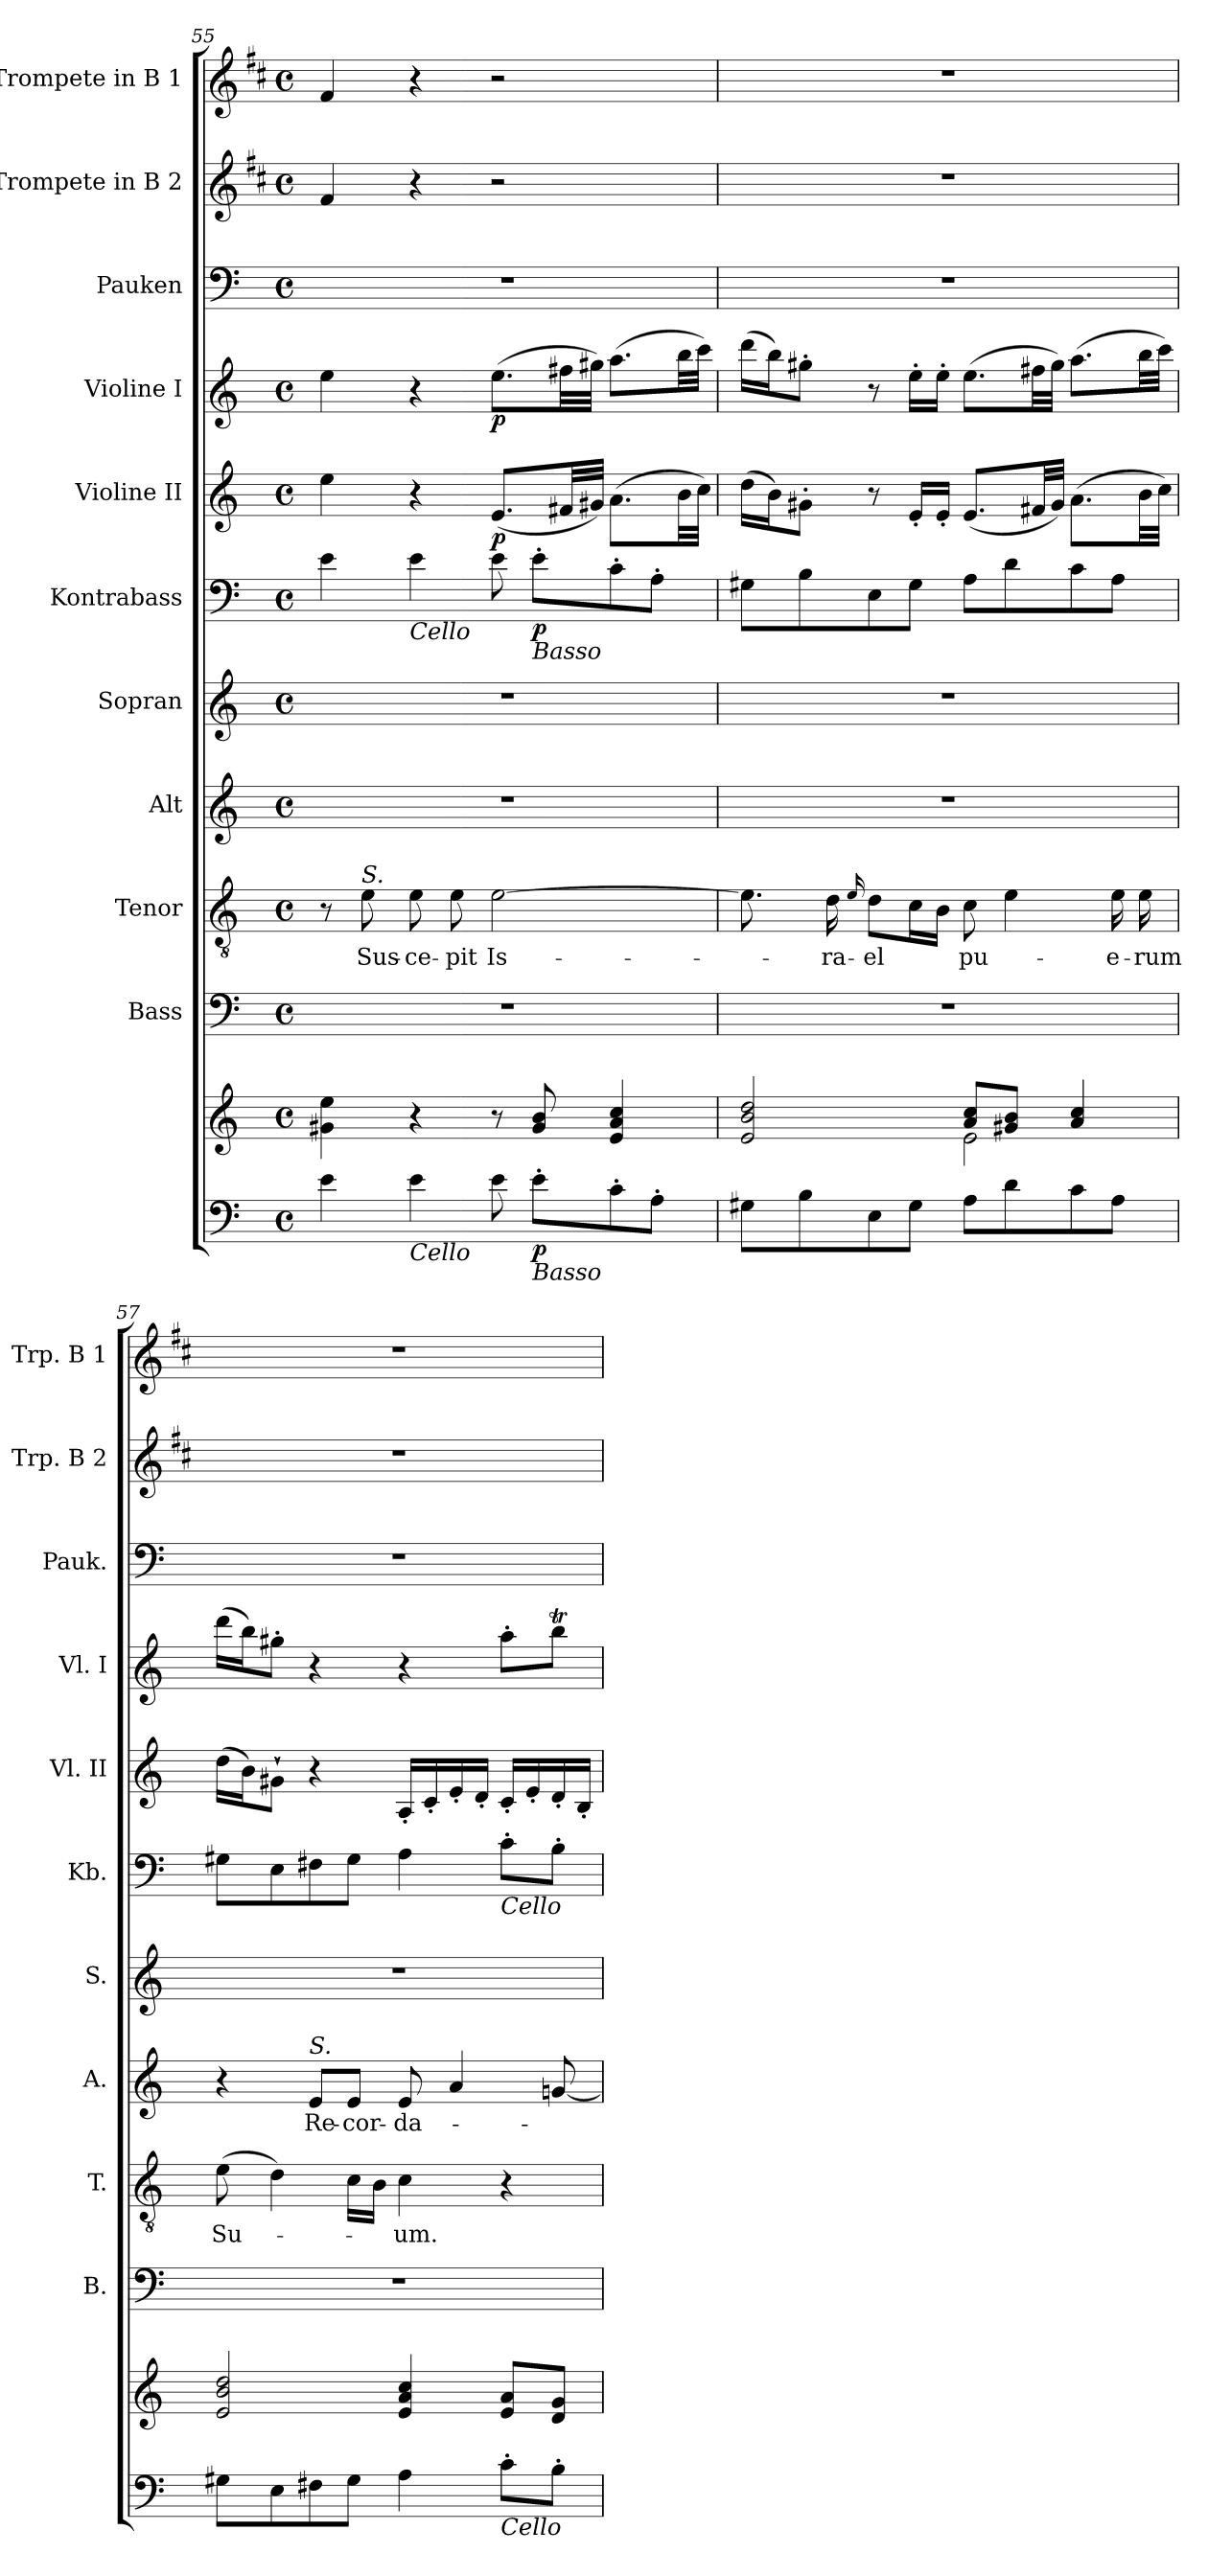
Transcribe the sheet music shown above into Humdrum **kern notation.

**kern	**kern	**dynam	**kern	**kern	**text	**kern	**text	**kern	**kern	**dynam	**kern	**dynam	**kern	**dynam	**kern	**kern	**kern
*part11	*part11	*part11	*part10	*part9	*part9	*part8	*part8	*part7	*part6	*part6	*part5	*part5	*part4	*part4	*part3	*part2	*part1
*staff12	*staff11	*staff11/12	*staff10	*staff9	*staff9	*staff8	*staff8	*staff7	*staff6	*staff6	*staff5	*staff5	*staff4	*staff4	*staff3	*staff2	*staff1
*	*	*	*I"Bass	*I"Tenor	*	*I"Alt	*	*I"Sopran	*I"Kontrabass	*	*I"Violine II	*	*I"Violine I	*	*I"Pauken	*I"Trompete in B 2	*I"Trompete in B 1
*	*	*	*I'B.	*I'T.	*	*I'A.	*	*I'S.	*I'Kb.	*	*I'Vl. II	*	*I'Vl. I	*	*I'Pauk.	*I'Trp. B 2	*I'Trp. B 1
*clefF4	*clefG2	*	*clefF4	*clefGv2	*	*clefG2	*	*clefG2	*clefF4	*	*clefG2	*	*clefG2	*	*clefF4	*clefG2	*clefG2
*	*	*	*	*	*	*	*	*	*ITrd7c12	*	*	*	*	*	*	*ITrd1c2	*ITrd1c2
*k[]	*k[]	*	*k[]	*k[]	*	*k[]	*	*k[]	*k[]	*	*k[]	*	*k[]	*	*k[]	*k[]	*k[]
*C:	*C:	*	*C:	*C:	*	*C:	*	*C:	*C:	*	*C:	*	*C:	*	*C:	*C:	*C:
*M4/4	*M4/4	*	*M4/4	*M4/4	*	*M4/4	*	*M4/4	*M4/4	*	*M4/4	*	*M4/4	*	*M4/4	*M4/4	*M4/4
*met(c)	*met(c)	*	*met(c)	*met(c)	*	*met(c)	*	*met(c)	*met(c)	*	*met(c)	*	*met(c)	*	*met(c)	*met(c)	*met(c)
=55	=55	=55	=55	=55	=55	=55	=55	=55	=55	=55	=55	=55	=55	=55	=55	=55	=55
4e\	4g#X\ 4ee\	.	1r	8r	.	1r	.	1r	4E\	.	4ee\	.	4ee\	.	1r	4e/	4e/
!	!	!	!	!LO:TX:a:i:t=S.	!	!	!	!	!	!	!	!	!	!	!	!	!
!	!	!	!	!	!LO:LY:b	!	!	!	!	!	!	!	!	!	!	!	!
.	.	.	.	8e\	Sus-	.	.	.	.	.	.	.	.	.	.	.	.
!	!	!	!	!	!	!	!	!	!LO:TX:b:i:t=Cello	!	!	!	!	!	!	!	!
!LO:TX:b:i:t=Cello	!	!	!	!	!	!	!	!	!	!	!	!	!	!	!	!	!
!	!	!	!	!	!LO:LY:b	!	!	!	!	!	!	!	!	!	!	!	!
4e\	4r	.	.	8e\	-ce-	.	.	.	4E\	.	4r	.	4r	.	.	4r	4r
!	!	!	!	!	!LO:LY:b	!	!	!	!	!	!	!	!	!	!	!	!
.	.	.	.	8e\	-pit	.	.	.	.	.	.	.	.	.	.	.	.
!	!	!	!	!	!LO:LY:b	!	!	!	!	!	!	!LO:DY:b	!	!LO:DY:b	!	!	!
8e\	8r	.	.	[2e\	Is-	.	.	.	8E\	.	(<8.e/L	p	(>8.ee\L	p	.	2r	2r
!	!	!	!	!	!	!	!	!	!LO:TX:b:i:t=Basso	!	!	!	!	!	!	!	!
!LO:TX:b:i:t=Basso	!	!	!	!	!	!	!	!	!	!	!	!	!	!	!	!	!
!	!	!LO:DY:b=2	!	!	!	!	!	!	!	!LO:DY:b	!	!	!	!	!	!	!
8e'>\L	8g#/ 8b/	p	.	.	.	.	.	.	8E'>\L	p	.	.	.	.	.	.	.
.	.	.	.	.	.	.	.	.	.	.	32f#X/LL	.	32ff#X\LL	.	.	.	.
.	.	.	.	.	.	.	.	.	.	.	32g#X/JJJ)	.	32gg#X\JJJ)	.	.	.	.
8c'>\	4e/ 4a/ 4cc/	.	.	.	.	.	.	.	8C'>\	.	(>8.a\L	.	(>8.aa\L	.	.	.	.
8A'>\J	.	.	.	.	.	.	.	.	8AA'>\J	.	.	.	.	.	.	.	.
.	.	.	.	.	.	.	.	.	.	.	32b\LL	.	32bb\LL	.	.	.	.
.	.	.	.	.	.	.	.	.	.	.	32cc\JJJ)	.	32ccc\JJJ)	.	.	.	.
!!LO:PB:g=z
=56	=56	=56	=56	=56	=56	=56	=56	=56	=56	=56	=56	=56	=56	=56	=56	=56	=56
*	*^	*	*	*	*	*	*	*	*	*	*	*	*	*	*	*	*
8G#X\L	2e/ 2b/ 2dd/	2ryy	.	1r	8.e\]	.	1r	.	1r	8GG#X\L	.	(>16dd\LL	.	(>16ddd\LL	.	1r	1r	1r
.	.	.	.	.	.	.	.	.	.	.	.	16b\J)	.	16bb\J)	.	.	.	.
8B\	.	.	.	.	.	.	.	.	.	8BB\	.	8g#X'>\J	.	8gg#X'>\J	.	.	.	.
!	!	!	!	!	!	!LO:LY:b	!	!	!	!	!	!	!	!	!	!	!	!
.	.	.	.	.	16d\	-ra-	.	.	.	.	.	.	.	.	.	.	.	.
.	.	.	.	.	16qqe/	.	.	.	.	.	.	.	.	.	.	.	.	.
!	!	!	!	!	!	!LO:LY:b	!	!	!	!	!	!	!	!	!	!	!	!
8E\	.	.	.	.	8d\L	-el	.	.	.	8EE\	.	8r	.	8r	.	.	.	.
8G#\J	.	.	.	.	16c\L	.	.	.	.	8GG#\J	.	16e'</LL	.	16ee'>\LL	.	.	.	.
.	.	.	.	.	16B\JJ	.	.	.	.	.	.	16e'</JJ	.	16ee'>\JJ	.	.	.	.
!	!	!	!	!	!	!LO:LY:b	!	!	!	!	!	!	!	!	!	!	!	!
8A\L	8a/ 8cc/L	2e\	.	.	8c\	pu-	.	.	.	8AA\L	.	(<8.e/L	.	(>8.ee\L	.	.	.	.
8d\	8g#X/ 8b/J	.	.	.	4e\	.	.	.	.	8D\	.	.	.	.	.	.	.	.
.	.	.	.	.	.	.	.	.	.	.	.	32f#X/LL	.	32ff#X\LL	.	.	.	.
.	.	.	.	.	.	.	.	.	.	.	.	32g#/JJJ)	.	32gg#\JJJ)	.	.	.	.
8c\	4a/ 4cc/	.	.	.	.	.	.	.	.	8C\	.	(>8.a\L	.	(>8.aa\L	.	.	.	.
!	!	!	!	!	!	!LO:LY:b	!	!	!	!	!	!	!	!	!	!	!	!
8A\J	.	.	.	.	16e\	-e-	.	.	.	8AA\J	.	.	.	.	.	.	.	.
!	!	!	!	!	!	!LO:LY:b	!	!	!	!	!	!	!	!	!	!	!	!
.	.	.	.	.	16e\	-rum	.	.	.	.	.	32b\LL	.	32bb\LL	.	.	.	.
.	.	.	.	.	.	.	.	.	.	.	.	32cc\JJJ)	.	32ccc\JJJ)	.	.	.	.
*	*v	*v	*	*	*	*	*	*	*	*	*	*	*	*	*	*	*	*
=57	=57	=57	=57	=57	=57	=57	=57	=57	=57	=57	=57	=57	=57	=57	=57	=57	=57
!	!	!	!	!	!LO:LY:b	!	!	!	!	!	!	!	!	!	!	!	!
8G#X\L	2e/ 2b/ 2dd/	.	1r	(>8e\	Su-	4r	.	1r	8GG#X\L	.	(>16dd\LL	.	(>16ddd\LL	.	1r	1r	1r
.	.	.	.	.	.	.	.	.	.	.	16b\J)	.	16bb\J)	.	.	.	.
8E\	.	.	.	4d\)	.	.	.	.	8EE\	.	8g#X`>\J	.	8gg#X'>\J	.	.	.	.
!	!	!	!	!	!	!LO:TX:a:i:t=S.	!	!	!	!	!	!	!	!	!	!	!
!	!	!	!	!	!	!	!LO:LY:b	!	!	!	!	!	!	!	!	!	!
8F#X\	.	.	.	.	.	8e/L	Re-	.	8FF#X\	.	4r	.	4r	.	.	.	.
!	!	!	!	!	!	!	!LO:LY:b	!	!	!	!	!	!	!	!	!	!
8G#\J	.	.	.	16c\LL	.	8e/J	-cor-	.	8GG#\J	.	.	.	.	.	.	.	.
.	.	.	.	16B\JJ	.	.	.	.	.	.	.	.	.	.	.	.	.
!	!	!	!	!	!LO:LY:b	!	!LO:LY:b	!	!	!	!	!	!	!	!	!	!
4A\	4e/ 4a/ 4cc/	.	.	4c\	-um.	8e/	-da-	.	4AA\	.	16A'</LL	.	4r	.	.	.	.
.	.	.	.	.	.	.	.	.	.	.	16c'</	.	.	.	.	.	.
.	.	.	.	.	.	4a/	.	.	.	.	16e'</	.	.	.	.	.	.
.	.	.	.	.	.	.	.	.	.	.	16d'</JJ	.	.	.	.	.	.
!	!	!	!	!	!	!	!	!	!LO:TX:b:i:t=Cello	!	!	!	!	!	!	!	!
!LO:TX:b:i:t=Cello	!	!	!	!	!	!	!	!	!	!	!	!	!	!	!	!	!
8c'>\L	8e/ 8a/L	.	.	4r	.	.	.	.	8C'>\L	.	16c'</LL	.	8aa'>\L	.	.	.	.
.	.	.	.	.	.	.	.	.	.	.	16e'</	.	.	.	.	.	.
8B'>\J	8d/ 8g/J	.	.	.	.	[8gn/	.	.	8BB'>\J	.	16d'</	.	8bbt\J	.	.	.	.
.	.	.	.	.	.	.	.	.	.	.	16B'</JJ	.	.	.	.	.	.
=	=	=	=	=	=	=	=	=	=	=	=	=	=	=	=	=	=
*-	*-	*-	*-	*-	*-	*-	*-	*-	*-	*-	*-	*-	*-	*-	*-	*-	*-
